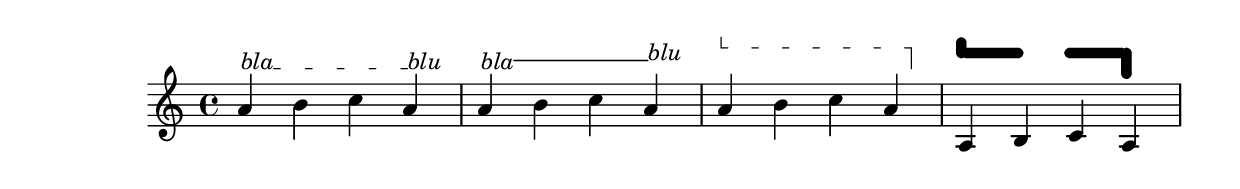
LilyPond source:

%% DO NOT EDIT this file manually; it is automatically
%% generated from LSR http://lsr.dsi.unimi.it
%% Make any changes in LSR itself, or in Documentation/snippets/new/ ,
%% and then run scripts/auxiliar/makelsr.py
%%
%% This file is in the public domain.
\version "2.14.0"

\header {
  lsrtags = "expressive-marks, text, tweaks-and-overrides"

%% Translation of GIT committish: 2d548a99cb9dba80f2ff035582009477cd37eceb
  texidoces = "
Las instrucciones @code{\\startTextSpan} y @code{\\stopTextSpan}
permiten la creación de elementos de extensión textuales tan
fácilmente como indicaciones de pedal u
octavaciones. Sobreescribimos ciertas propiedades del objeto
@code{TextSpanner} para modificar su salida.

"
  doctitlees = "Crear elementos de extensión textuales"

  texidoc = "
The @code{\\startTextSpan} and @code{\\stopTextSpan} commands allow the
creation of text spanners as easily as pedal indications or
octavations. Override some properties of the @code{TextSpanner} object
to modify its output.

"
  doctitle = "Creating text spanners"
} % begin verbatim

\paper { ragged-right = ##f }

\relative c'' {
  \override TextSpanner #'(bound-details left text) = #"bla"
  \override TextSpanner #'(bound-details right text) = #"blu"
  a4 \startTextSpan
  b4 c
  a4 \stopTextSpan

  \override TextSpanner #'style = #'line
  \once \override TextSpanner
    #'(bound-details left stencil-align-dir-y) = #CENTER
  a4 \startTextSpan
  b4 c
  a4 \stopTextSpan

  \override TextSpanner #'style = #'dashed-line
  \override TextSpanner #'(bound-details left text) =
    \markup { \draw-line #'(0 . 1) }
  \override TextSpanner #'(bound-details right text) =
    \markup { \draw-line #'(0 . -2) }
  \once \override TextSpanner #'(bound-details right padding) = #-2

  a4 \startTextSpan
  b4 c
  a4 \stopTextSpan

  \set Staff.middleCPosition = #-13
  \override TextSpanner #'dash-period = #10
  \override TextSpanner #'dash-fraction = #0.5
  \override TextSpanner #'thickness = #10
  a4 \startTextSpan
  b4 c
  a4 \stopTextSpan
}

